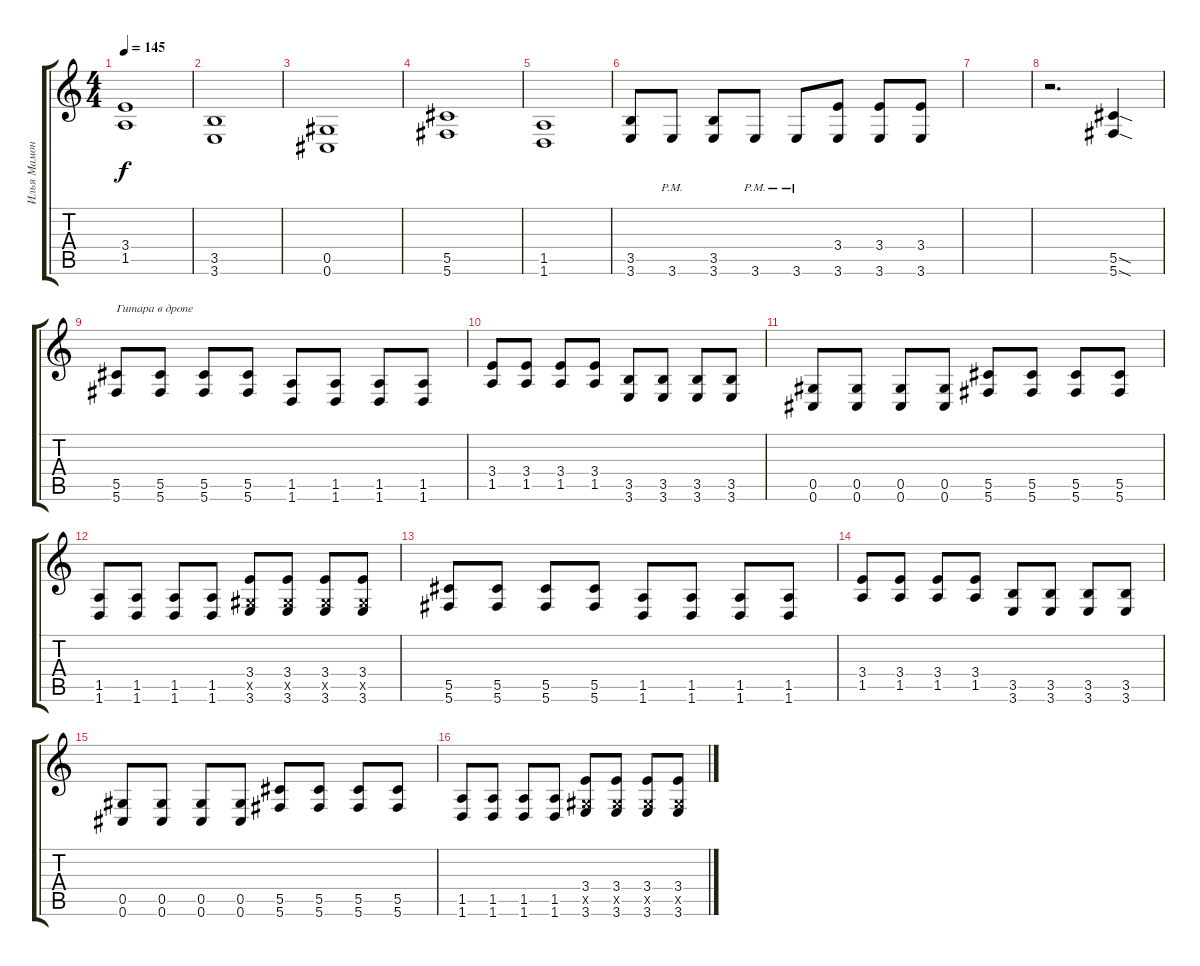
\track ("Илья Мамонтов" "Илья Мамон") {instrument distortionguitar}
\staff {score tabs}
\tuning (Eb4 Bb3 Gb3 Db3 Ab2 Db2) {hide}
\ts (4 4)
\tempo 145
\clef g2
\ks c
(3.4 1.5).1{dy f} |
(3.5 3.6).1 |
(0.5 0.6).1 |
(5.5 5.6).1 |
(1.5 1.6).1 |
(3.5 3.6).8 3.6{pm}.8 (3.5 3.6).8 3.6{pm}.8 3.6{pm}.8 (3.4 3.6).8 (3.4 3.6).8 (3.4 3.6).8 |
|
r.2{d} (5.5{sod} 5.6{sod}).4 |
(5.5 5.6).8{txt "Гитара в дропе"} (5.5 5.6).8 (5.5 5.6).8 (5.5 5.6).8 (1.5 1.6).8 (1.5 1.6).8 (1.5 1.6).8 (1.5 1.6).8 |
(3.4 1.5).8 (3.4 1.5).8 (3.4 1.5).8 (3.4 1.5).8 (3.5 3.6).8 (3.5 3.6).8 (3.5 3.6).8 (3.5 3.6).8 |
(0.5 0.6).8 (0.5 0.6).8 (0.5 0.6).8 (0.5 0.6).8 (5.5 5.6).8 (5.5 5.6).8 (5.5 5.6).8 (5.5 5.6).8 |
(1.5 1.6).8 (1.5 1.6).8 (1.5 1.6).8 (1.5 1.6).8 (3.4 0.5{x} 3.6).8 (3.4 0.5{x} 3.6).8 (3.4 0.5{x} 3.6).8 (3.4 0.5{x} 3.6).8 |
(5.5 5.6).8 (5.5 5.6).8 (5.5 5.6).8 (5.5 5.6).8 (1.5 1.6).8 (1.5 1.6).8 (1.5 1.6).8 (1.5 1.6).8 |
(3.4 1.5).8 (3.4 1.5).8 (3.4 1.5).8 (3.4 1.5).8 (3.5 3.6).8 (3.5 3.6).8 (3.5 3.6).8 (3.5 3.6).8 |
(0.5 0.6).8 (0.5 0.6).8 (0.5 0.6).8 (0.5 0.6).8 (5.5 5.6).8 (5.5 5.6).8 (5.5 5.6).8 (5.5 5.6).8 |
(1.5 1.6).8 (1.5 1.6).8 (1.5 1.6).8 (1.5 1.6).8 (3.4 0.5{x} 3.6).8 (3.4 0.5{x} 3.6).8 (3.4 0.5{x} 3.6).8 (3.4 0.5{x} 3.6).8
